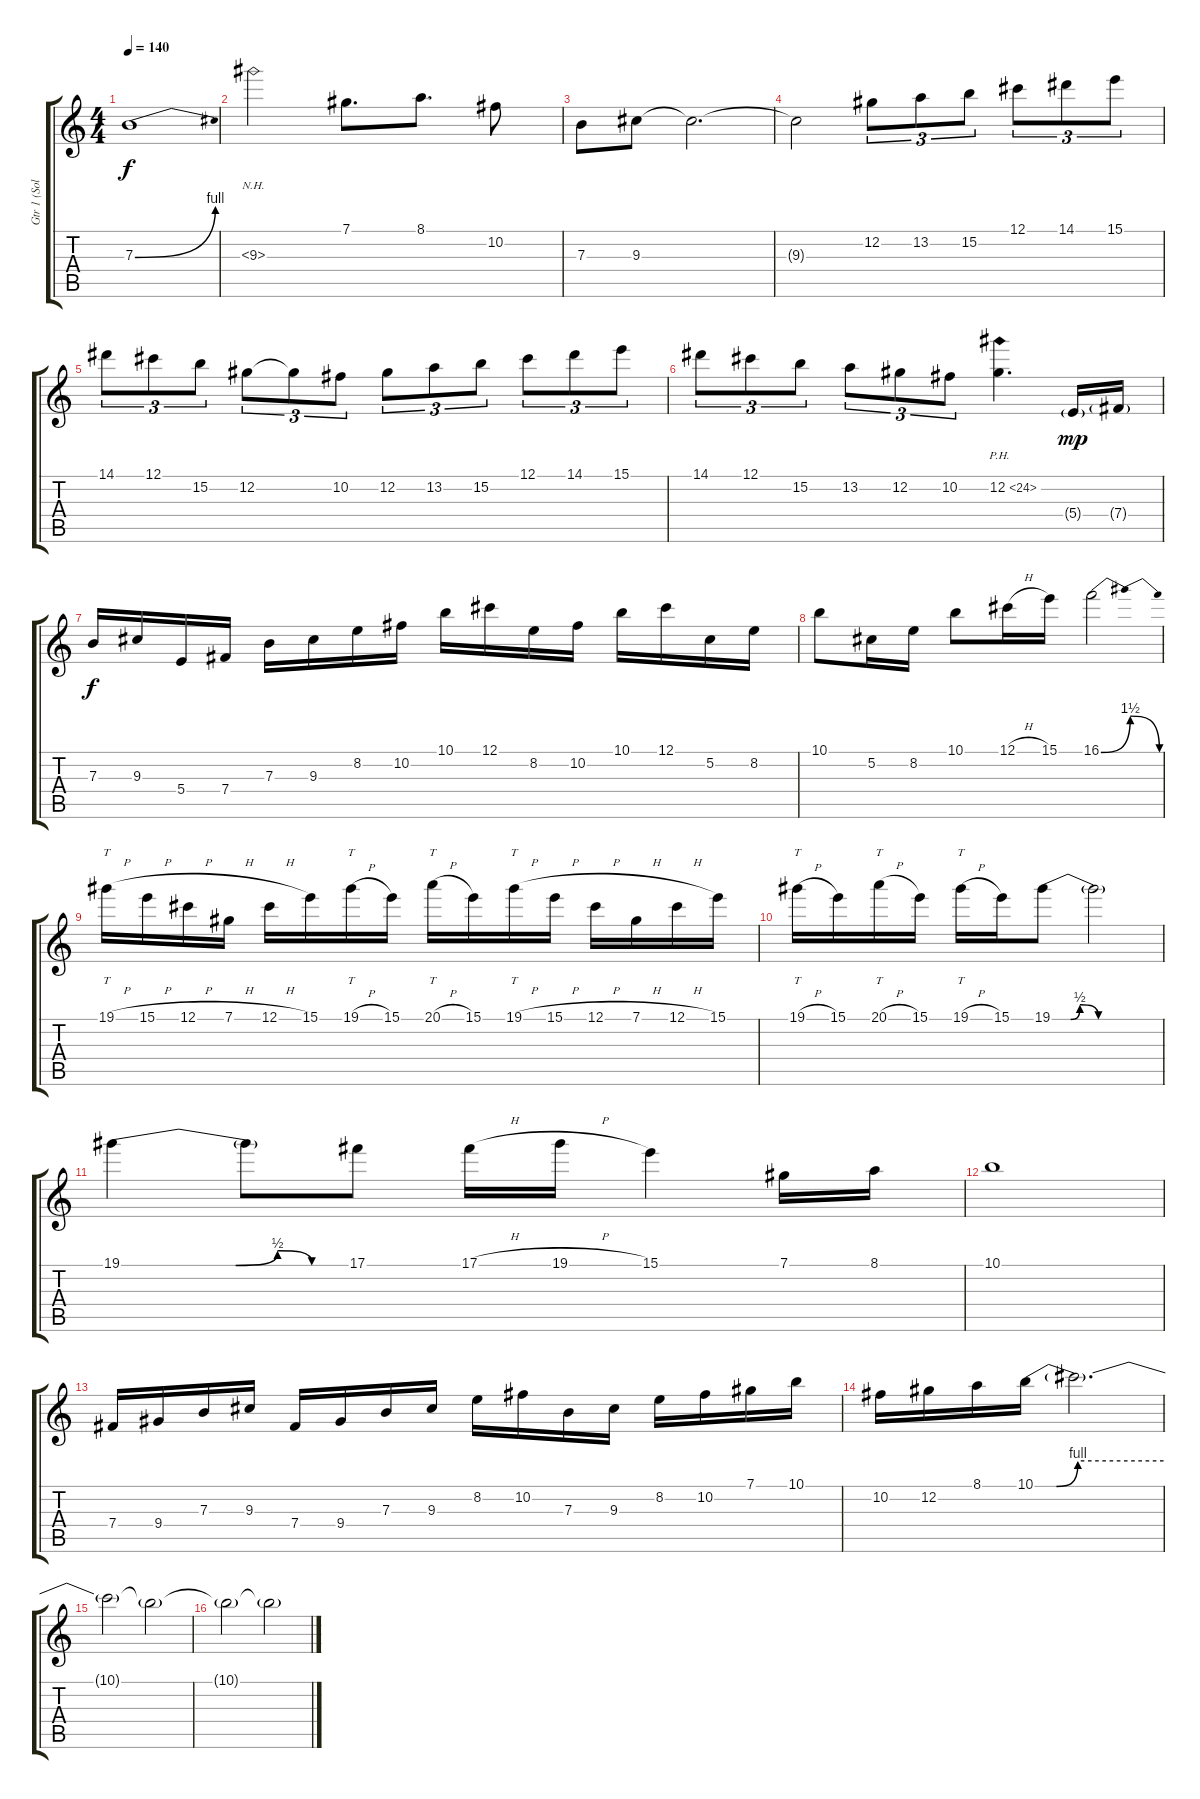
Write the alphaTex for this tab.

\track ("Gtr 1 (Solo)" "Gtr 1 (Sol") {instrument overdrivenguitar}
\staff {score tabs}
\tuning (Db4 Ab3 E3 B2 Gb2 Db2) {hide}
\ts (4 4)
\tempo 140
\clef g2
\ks c
7.3{be (bend 0 0 60 4)}.1{dy f} |
9.3{nh}.2 7.1.8{d} 8.1.8{d} 10.2.8 |
7.3.8 9.3.8 9.3{t}.2{d} |
9.3{t}.2 12.2.8{tu (3 2)} 13.2.8{tu (3 2)} 15.2.8{tu (3 2)} 12.1.8{tu (3 2)} 14.1.8{tu (3 2)} 15.1.8{tu (3 2)} |
14.1.8{tu (3 2)} 12.1.8{tu (3 2)} 15.2.8{tu (3 2)} 12.2.8{tu (3 2)} 12.2{t}.8{tu (3 2)} 10.2.8{tu (3 2)} 12.2.8{tu (3 2)} 13.2.8{tu (3 2)} 15.2.8{tu (3 2)} 12.1.8{tu (3 2)} 14.1.8{tu (3 2)} 15.1.8{tu (3 2)} |
14.1.8{tu (3 2)} 12.1.8{tu (3 2)} 15.2.8{tu (3 2)} 13.2.8{tu (3 2)} 12.2.8{tu (3 2)} 10.2.8{tu (3 2)} 12.2{ph 12}.4{d} 5.4{g}.16{dy mp} 7.4{g}.16 |
7.3.16{dy f} 9.3.16 5.4.16 7.4.16 7.3.16 9.3.16 8.2.16 10.2.16 10.1.16 12.1.16 8.2.16 10.2.16 10.1.16 12.1.16 5.2.16 8.2.16 |
10.1.8 5.2.16 8.2.16 10.1.8 12.1{h}.16 15.1.16 16.1{be (bendrelease 0 0 5 6 40 6 60 0)}.2 |
19.1{h}.16{tt} 15.1{h}.16 12.1{h}.16 7.1{h}.16 12.1{h}.16 15.1.16 19.1{h}.16{tt} 15.1.16 20.1{h}.16{tt} 15.1.16 19.1{h}.16{tt} 15.1{h}.16 12.1{h}.16 7.1{h}.16 12.1{h}.16 15.1.16 |
19.1{h}.16{tt} 15.1.16 20.1{h}.16{tt} 15.1.16 19.1{h}.16{tt} 15.1.16 19.1{be (custom 0 0 10 0 15 2 25 0 60 0)}.8 19.1{t}.2 |
19.1{be (custom 0 0 30 0 41 2 50 0 60 0)}.4 19.1{t}.8 17.1.8 17.1{h}.16 19.1{h}.16 15.1.4 7.1.16 8.1.16 |
10.1.1 |
7.4.16 9.4.16 7.3.16 9.3.16 7.4.16 9.4.16 7.3.16 9.3.16 8.2.16 10.2.16 7.3.16 9.3.16 8.2.16 10.2.16 7.1.16 10.1.16 |
10.2.16 12.2.16 8.1.16 10.1{be (custom 0 0 10 0 20 4 60 4)}.16 10.1{t}.2{d} |
10.1{t}.2 10.1{t}.2{volume 0} |
10.1{t}.2 10.1{t}.2
